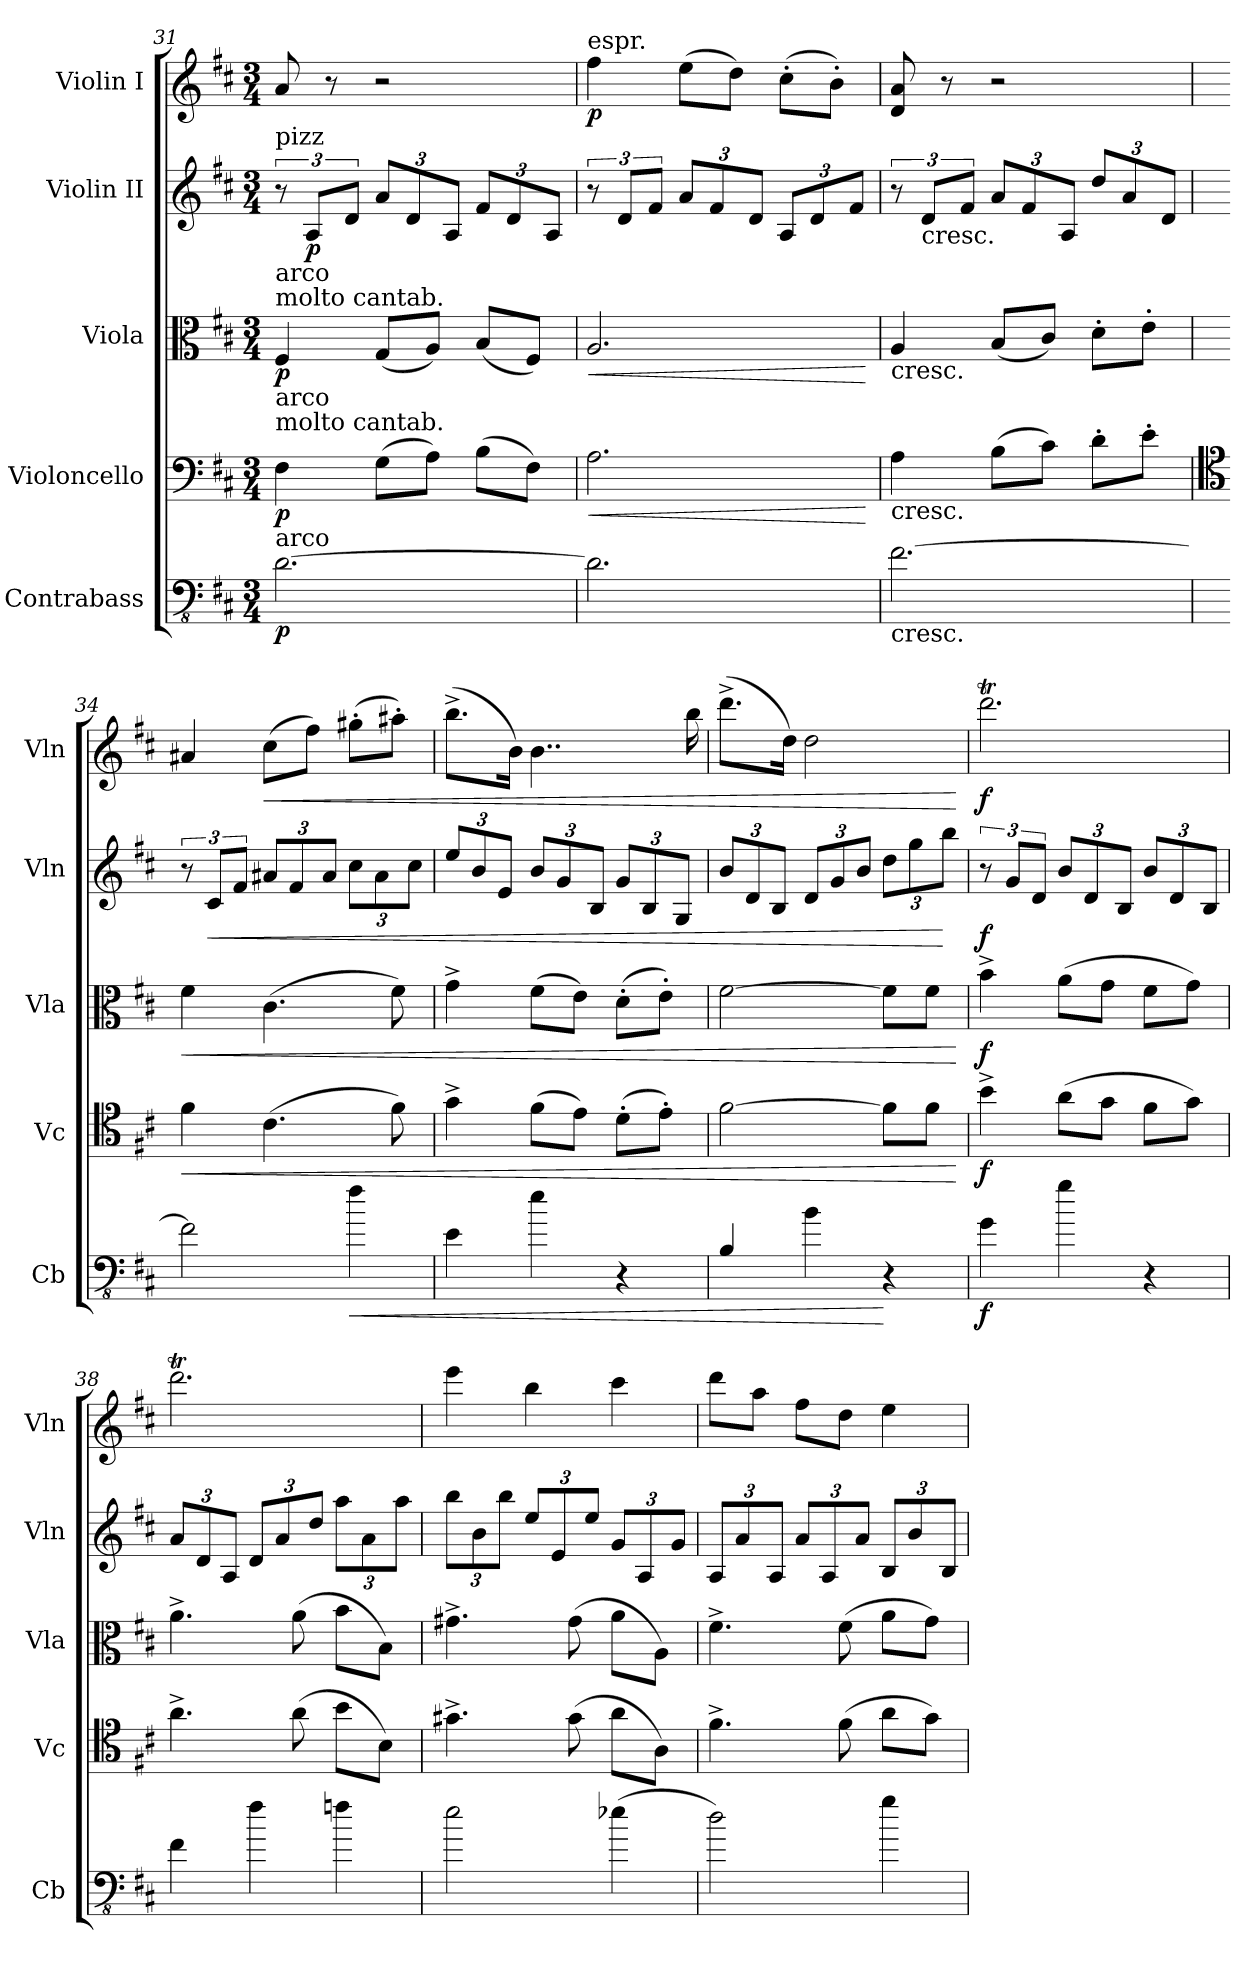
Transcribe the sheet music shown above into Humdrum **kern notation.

**kern	**dynam	**kern	**dynam	**kern	**dynam	**kern	**dynam	**kern	**dynam
*part5	*part5	*part4	*part4	*part3	*part3	*part2	*part2	*part1	*part1
*staff5	*staff5	*staff4	*staff4	*staff3	*staff3	*staff2	*staff2	*staff1	*staff1
*I"Contrabass	*	*I"Violoncello	*	*I"Viola	*	*I"Violin II	*	*I"Violin I	*
*I'Cb	*	*I'Vc	*	*I'Vla	*	*I'Vln	*	*I'Vln	*
*clefFv4	*	*clefF4	*	*clefC3	*	*clefG2	*	*clefG2	*
*ITrd7c12	*	*	*	*	*	*	*	*	*
*k[f#c#]	*	*k[f#c#]	*	*k[f#c#]	*	*k[f#c#]	*	*k[f#c#]	*
*M3/4	*	*M3/4	*	*M3/4	*	*M3/4	*	*M3/4	*
=31	=31	=31	=31	=31	=31	=31	=31	=31	=31
!	!	!	!	!	!	!LO:TX:a:t=pizz	!	!	!
!	!	!	!	!LO:TX:a:t=molto  cantab.	!	!	!	!	!
!	!	!	!	!LO:TX:a:t=arco	!	!	!	!	!
!	!	!LO:TX:a:t=molto  cantab.	!	!	!	!	!	!	!
!	!	!LO:TX:a:t=arco	!	!	!	!	!	!	!
!LO:TX:a:t=arco	!	!	!	!	!	!	!	!	!
!	!LO:DY:b	!	!LO:DY:b	!	!LO:DY:b	!	!	!	!
[2.DD\	p	4F#\	p	4F#/	p	12r	.	8a/	.
!	!	!	!	!	!	!	!LO:DY:b	!	!
.	.	.	.	.	.	12A/L	p	.	.
.	.	.	.	.	.	.	.	8r	.
.	.	.	.	.	.	12d/J	.	.	.
*	*	*	*	*	*	*Xbrackettup	*	*	*
.	.	(8G\L	.	(8G/L	.	12a/L	.	2r	.
.	.	.	.	.	.	12d/	.	.	.
.	.	8A\J)	.	8A/J)	.	.	.	.	.
.	.	.	.	.	.	12A/J	.	.	.
.	.	(8B\L	.	(8B/L	.	12f#/L	.	.	.
.	.	.	.	.	.	12d/	.	.	.
.	.	8F#\J)	.	8F#/J)	.	.	.	.	.
.	.	.	.	.	.	12A/J	.	.	.
=32	=32	=32	=32	=32	=32	=32	=32	=32	=32
!	!	!	!LO:HP:b	!	!LO:HP:b	!	!	!	!
*	*	*	*	*	*	*brackettup	*	*	*
!	!	!	!	!	!	!	!	!LO:TX:a:t=espr.	!
!	!	!	!	!	!	!	!	!	!LO:DY:b
2.DD\]	.	2.A\	<	2.A/	<	12r	.	4ff#\	p
.	.	.	.	.	.	12d/L	.	.	.
.	.	.	.	.	.	12f#/J	.	.	.
*	*	*	*	*	*	*Xbrackettup	*	*	*
.	.	.	.	.	.	12a/L	.	(8ee\L	.
.	.	.	.	.	.	12f#/	.	.	.
.	.	.	.	.	.	.	.	8dd\J)	.
.	.	.	.	.	.	12d/J	.	.	.
.	.	.	.	.	.	12A/L	.	(8cc#'\L	.
.	.	.	.	.	.	12d/	.	.	.
.	.	.	.	.	.	.	.	8b'\J)	.
.	.	.	.	.	.	12f#/J	.	.	.
.	.	.	[	.	[	.	.	.	.
=33	=33	=33	=33	=33	=33	=33	=33	=33	=33
*	*	*	*	*	*	*brackettup	*	*	*
!	!	!	!	!LO:TX:b:t=cresc.	!	!	!	!	!
!	!	!LO:TX:b:t=cresc.	!	!	!	!	!	!	!
!LO:TX:b:t=cresc.	!	!	!	!	!	!	!	!	!
[2.FF#\	.	4A\	.	4A/	.	12r	.	8d/ 8a/	.
!	!	!	!	!	!	!LO:TX:b:t=cresc.	!	!	!
.	.	.	.	.	.	12d/L	.	.	.
.	.	.	.	.	.	.	.	8r	.
.	.	.	.	.	.	12f#/J	.	.	.
*	*	*	*	*	*	*Xbrackettup	*	*	*
.	.	(8B\L	.	(8B/L	.	12a/L	.	2r	.
.	.	.	.	.	.	12f#/	.	.	.
.	.	8c#\J)	.	8c#/J)	.	.	.	.	.
.	.	.	.	.	.	12A/J	.	.	.
.	.	8d'\L	.	8d'\L	.	12dd/L	.	.	.
.	.	.	.	.	.	12a/	.	.	.
.	.	8e'\J	.	8e'\J	.	.	.	.	.
.	.	.	.	.	.	12d/J	.	.	.
!!LO:PB:g=z
=34	=34	=34	=34	=34	=34	=34	=34	=34	=34
*	*	*clefC4	*	*	*	*	*	*	*
!	!	!	!LO:HP:b	!	!LO:HP:b	!	!	!	!
*	*	*	*	*	*	*brackettup	*	*	*
2FF#\]	.	4f#\	<	4f#\	<	12r	.	4a#X/	.
!	!	!	!	!	!	!	!LO:HP:b	!	!
.	.	.	.	.	.	12c#/L	<	.	.
.	.	.	.	.	.	12f#/J	.	.	.
*	*	*	*	*	*	*Xbrackettup	*	*	*
!	!	!	!	!	!	!	!	!	!LO:HP:b
.	.	(4.c#\	.	(4.c#\	.	12a#X/L	.	(8cc#\L	<
.	.	.	.	.	.	12f#/	.	.	.
.	.	.	.	.	.	.	.	8ff#\J)	.
.	.	.	.	.	.	12a#/J	.	.	.
!	!LO:HP:b	!	!	!	!	!	!	!	!
4F#\	<	.	.	.	.	12cc#\L	.	(8gg#X'\L	.
.	.	.	.	.	.	12a#\	.	.	.
.	.	8f#\)	.	8f#\)	.	.	.	8aa#X'\J)	.
.	.	.	.	.	.	12cc#\J	.	.	.
=35	=35	=35	=35	=35	=35	=35	=35	=35	=35
4EE\	.	4g^\	.	4g^\	.	12ee/L	.	(8.bb^\L	.
.	.	.	.	.	.	12b/	.	.	.
.	.	.	.	.	.	12e/J	.	.	.
.	.	.	.	.	.	.	.	16b\Jk)	.
4E\	.	(8f#\L	.	(8f#\L	.	12b/L	.	4..b\	.
.	.	.	.	.	.	12g/	.	.	.
.	.	8e\J)	.	8e\J)	.	.	.	.	.
.	.	.	.	.	.	12B/J	.	.	.
4r	.	(8d'\L	.	(8d'\L	.	12g/L	.	.	.
.	.	.	.	.	.	12B/	.	.	.
.	.	8e'\J)	.	8e'\J)	.	.	.	.	.
.	.	.	.	.	.	12G/J	.	.	.
.	.	.	.	.	.	.	.	16bb\	.
=36	=36	=36	=36	=36	=36	=36	=36	=36	=36
4BBB/	.	[2f#\	.	[2f#\	.	12b/L	.	(8.ddd^\L	.
.	.	.	.	.	.	12d/	.	.	.
.	.	.	.	.	.	12B/J	.	.	.
.	.	.	.	.	.	.	.	16dd\Jk)	.
4BB\	.	.	.	.	.	12d/L	.	2dd\	.
.	.	.	.	.	.	12g/	.	.	.
.	.	.	.	.	.	12b/J	.	.	.
4r	[	8f#\L]	.	8f#\L]	.	12dd\L	.	.	.
.	.	.	.	.	.	12gg\	.	.	.
.	.	8f#\J	.	8f#\J	.	.	.	.	.
.	.	.	.	.	.	12bb\J	[	.	.
.	.	.	[	.	[	.	.	.	[
=37	=37	=37	=37	=37	=37	=37	=37	=37	=37
*	*	*	*	*	*	*brackettup	*	*	*
!	!LO:DY:b	!	!LO:DY:b	!	!LO:DY:b	!	!LO:DY:b	!	!LO:DY:b
4GG\	f	4b^\	f	4b^\	f	12r	f	2.dddT\	f
.	.	.	.	.	.	12g/L	.	.	.
.	.	.	.	.	.	12d/J	.	.	.
*	*	*	*	*	*	*Xbrackettup	*	*	*
4G\	.	(8a\L	.	(8a\L	.	12b/L	.	.	.
.	.	.	.	.	.	12d/	.	.	.
.	.	8g\J	.	8g\J	.	.	.	.	.
.	.	.	.	.	.	12B/J	.	.	.
4r	.	8f#\L	.	8f#\L	.	12b/L	.	.	.
.	.	.	.	.	.	12d/	.	.	.
.	.	8g\J)	.	8g\J)	.	.	.	.	.
.	.	.	.	.	.	12B/J	.	.	.
=38	=38	=38	=38	=38	=38	=38	=38	=38	=38
4FF#\	.	4.a^\	.	4.a^\	.	12a/L	.	2.dddT\	.
.	.	.	.	.	.	12d/	.	.	.
.	.	.	.	.	.	12A/J	.	.	.
4F#\	.	.	.	.	.	12d/L	.	.	.
.	.	.	.	.	.	12a/	.	.	.
.	.	(8a\	.	(8a\	.	.	.	.	.
.	.	.	.	.	.	12dd/J	.	.	.
4Fn\	.	8b\L	.	8b\L	.	12aa\L	.	.	.
.	.	.	.	.	.	12a\	.	.	.
.	.	8B\J)	.	8B\J)	.	.	.	.	.
.	.	.	.	.	.	12aa\J	.	.	.
!!LO:LB:g=z
=39	=39	=39	=39	=39	=39	=39	=39	=39	=39
2E\	.	4.g#X^\	.	4.g#X^\	.	12bb\L	.	4eee\	.
.	.	.	.	.	.	12b\	.	.	.
.	.	.	.	.	.	12bb\J	.	.	.
.	.	.	.	.	.	12ee/L	.	4bb\	.
.	.	.	.	.	.	12e/	.	.	.
.	.	(8g#\	.	(8g#\	.	.	.	.	.
.	.	.	.	.	.	12ee/J	.	.	.
(4E-X\	.	8a\L	.	8a\L	.	12g/L	.	4ccc#\	.
.	.	.	.	.	.	12A/	.	.	.
.	.	8A\J)	.	8A\J)	.	.	.	.	.
.	.	.	.	.	.	12g/J	.	.	.
=40	=40	=40	=40	=40	=40	=40	=40	=40	=40
2D\)	.	4.f#^\	.	4.f#^\	.	12A/L	.	8ddd\L	.
.	.	.	.	.	.	12a/	.	.	.
.	.	.	.	.	.	.	.	8aa\J	.
.	.	.	.	.	.	12A/J	.	.	.
.	.	.	.	.	.	12a/L	.	8ff#\L	.
.	.	.	.	.	.	12A/	.	.	.
.	.	(8f#\	.	(8f#\	.	.	.	8dd\J	.
.	.	.	.	.	.	12a/J	.	.	.
4G\	.	8a\L	.	8a\L	.	12B/L	.	4ee\	.
.	.	.	.	.	.	12b/	.	.	.
.	.	8g\J)	.	8g\J)	.	.	.	.	.
.	.	.	.	.	.	12B/J	.	.	.
=	=	=	=	=	=	=	=	=	=
*-	*-	*-	*-	*-	*-	*-	*-	*-	*-
